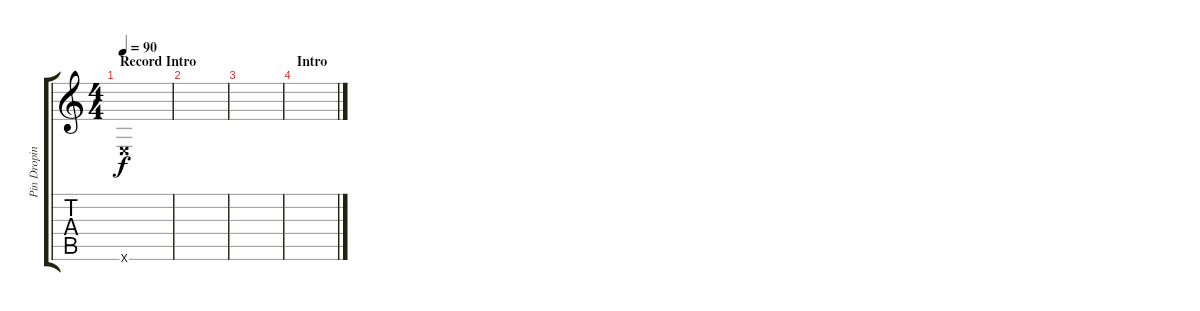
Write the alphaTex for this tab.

\track ("Pin Droping" "Pin Dropin") {instrument slapbass1}
\staff {score tabs}
\tuning (E4 B3 G3 D3 A2 E2) {hide}
\ts (4 4)
\section ("" "Record Intro")
\tempo 90
\clef g2
\ks c
0.6{x}.1{dy f instrument slapbass1} |
|
|
\section ("" "Intro")
